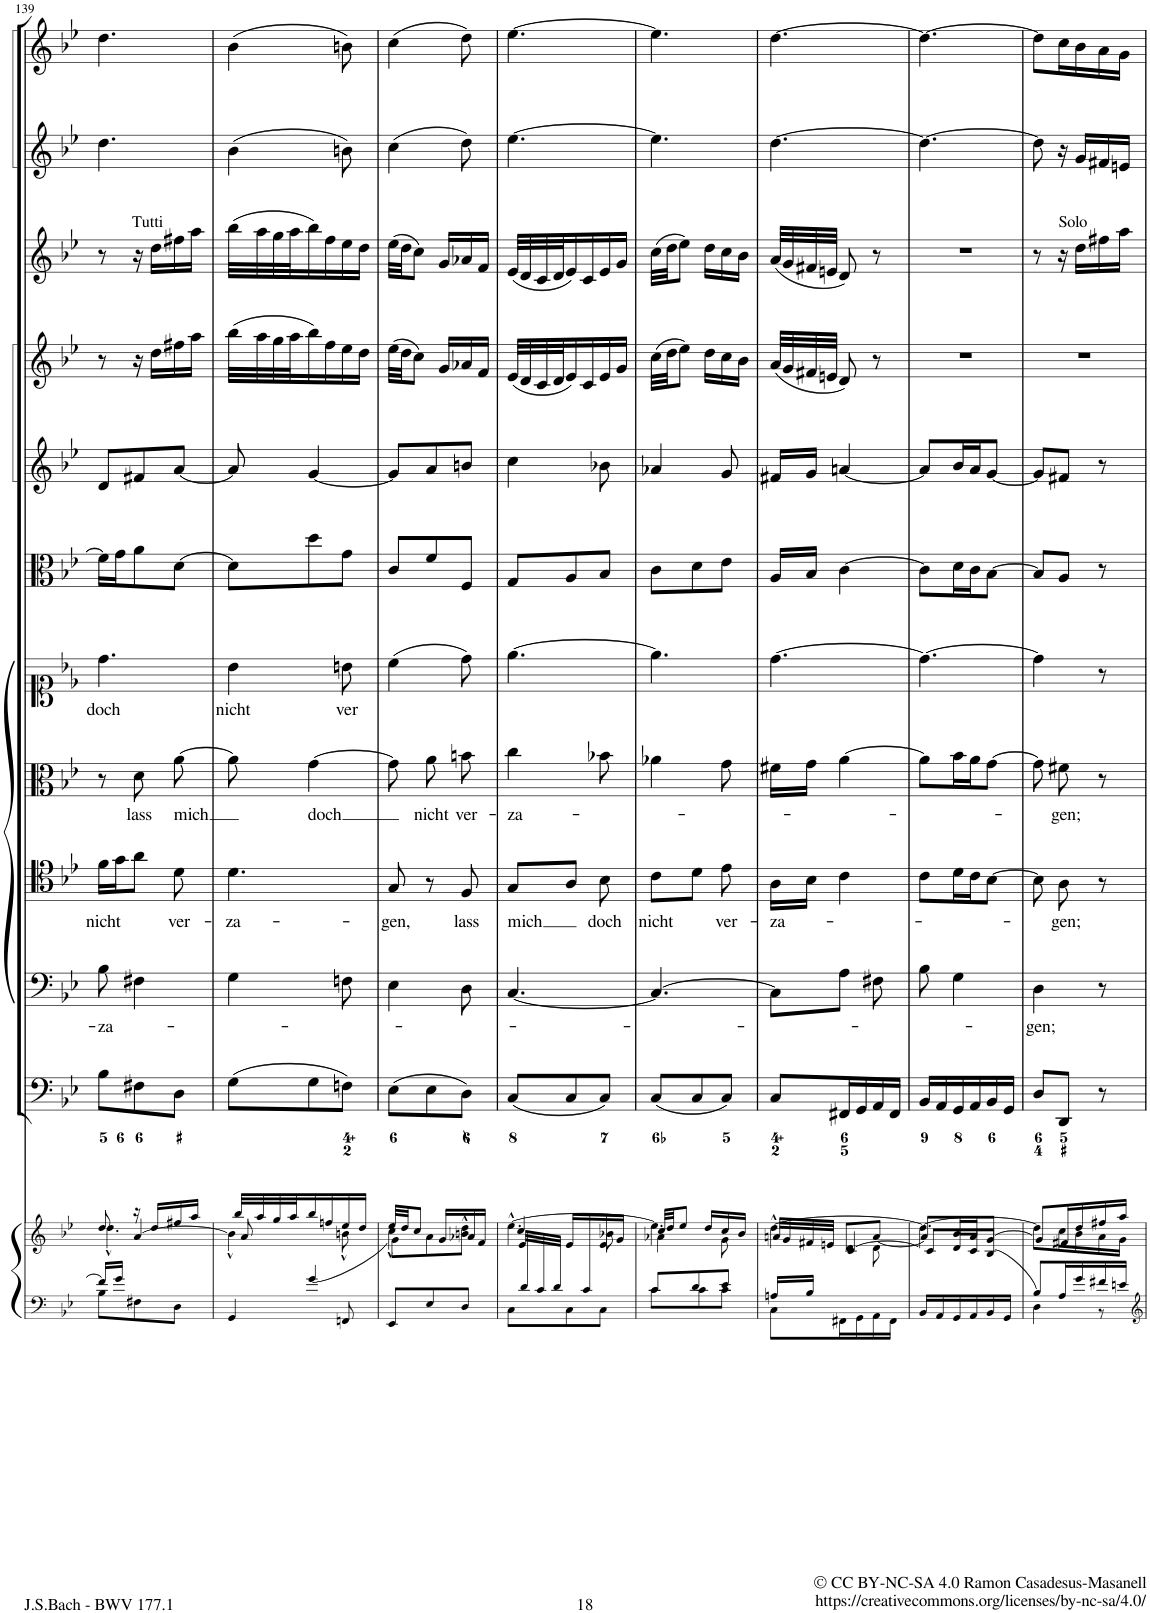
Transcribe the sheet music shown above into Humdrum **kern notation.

**kern	**kern	**kern	**kern	**text	**kern	**text	**kern	**text	**kern	**text	**kern	**kern	**kern	**kern	**kern	**kern
*part12	*part12	*part11	*part10	*part10	*part9	*part9	*part8	*part8	*part7	*part7	*part6	*part5	*part4	*part3	*part2	*part1
*staff13	*staff12	*staff11	*staff10	*staff10	*staff9	*staff9	*staff8	*staff8	*staff7	*staff7	*staff6	*staff5	*staff4	*staff3	*staff2	*staff1
*I"Piano reduction	*	*I"Continuo	*I"Basso	*	*I"Tenore	*	*I"Alto	*	*I"Soprano	*	*I"Viola	*I"Violino II	*I"Violino I	*I"Violino concertante	*I"Oboe II	*I"Oboe I
*I'Pno	*	*	*	*	*	*	*	*	*	*	*I'Vla	*I'Vln	*I'Vln	*I'Vln	*I'Ob	*I'Ob
!!LO:PB:g=z
*clefF4	*clefG2	*clefF4	*clefF4	*	*clefC4	*	*clefC3	*	*clefC1	*	*clefC3	*clefG2	*clefG2	*clefG2	*clefG2	*clefG2
*k[b-e-]	*k[b-e-]	*k[b-e-]	*k[b-e-]	*	*k[b-e-]	*	*k[b-e-]	*	*k[b-e-]	*	*k[b-e-]	*k[b-e-]	*k[b-e-]	*k[b-e-]	*k[b-e-]	*k[b-e-]
*M3/8	*M3/8	*M3/8	*M3/8	*	*M3/8	*	*M3/8	*	*M3/8	*	*M3/8	*M3/8	*M3/8	*M3/8	*M3/8	*M3/8
=139	=139	=139	=139	=139	=139	=139	=139	=139	=139	=139	=139	=139	=139	=139	=139	=139
*^	*^	*	*	*	*	*	*	*	*	*	*	*	*	*	*	*
*	*	*	*^	*	*	*	*	*	*	*	*	*	*	*	*	*	*	*
!	!	!	!	!	!	!	!LO:LY:b	!	!LO:LY:b	!	!	!	!LO:LY:b	!	!	!	!	!	!
16f/LL]	8B-\L	8dd/	4.dd^^\	8ryy	8B-\L	8B-\	-za-	16f\LL	nicht	8r	.	4.dd\	doch	16f\LL]	8d/L	8r	8r	4.dd\	4.dd\
16g/JJ	.	.	.	.	.	.	.	16g\J	.	.	.	.	.	16g\J	.	.	.	.	.
!	!	!	!	!	!	!	!	!	!	!	!LO:LY:b	!	!	!	!	!	!	!	!
4ryy	8F#X\	16r	.	[4a/	8F#X\	4F#X\	.	8a\J	.	8d\	lass	.	.	8a\	8f#X/	16r	16r	.	.
!	!	!	!	!	!	!	!	!	!	!	!	!	!	!	!	!	!LO:TX:a:t=Tutti	!	!
.	.	16dd/LL	.	.	.	.	.	.	.	.	.	.	.	.	.	16dd\LL	16dd\LL	.	.
!	!	!	!	!	!	!	!	!	!LO:LY:b	!	!LO:LY:b	!	!	!	!	!	!	!	!
.	8D\J	16ff#X/	.	.	8D\J	.	.	8d\	ver-	[8a\	mich	.	.	[8d\J	[8a/J	16ff#X\	16ff#X\	.	.
.	.	16aa/JJ	.	.	.	.	.	.	.	.	.	.	.	.	.	16aa\JJ	16aa\JJ	.	.
=140	=140	=140	=140	=140	=140	=140	=140	=140	=140	=140	=140	=140	=140	=140	=140	=140	=140	=140	=140
!	!	!	!	!	!	!	!	!	!LO:LY:b	!	!	!	!LO:LY:b	!	!	!	!	!	!
8ryy	4GG/	32bb-/LLL	4b-^^\	8a/]	(8G\L	4G\	.	4.d\	-za-	8a\]	.	4b-\	nicht	8d\L]	8a/]	(32bb-\LLL	(32bb-\LLL	(4b-\	(4b-\
.	.	32aa/	.	.	.	.	.	.	.	.	.	.	.	.	.	32aa\	32aa\	.	.
.	.	32gg/	.	.	.	.	.	.	.	.	.	.	.	.	.	32gg\	32gg\	.	.
.	.	32aa/J	.	.	.	.	.	.	.	.	.	.	.	.	.	32aa\J	32aa\J	.	.
!	!	!	!	!	!	!	!	!	!	!	!LO:LY:b	!	!	!	!	!	!	!	!
[<4g/	.	16bb-/	.	4ryy	8G\	.	.	.	.	[4g\	doch	.	.	8dd\	[4g/	16bb-\)	16bb-\)	.	.
.	.	16ffn/	.	.	.	.	.	.	.	.	.	.	.	.	.	16ff\	16ff\	.	.
!	!	!	!	!	!	!	!	!	!	!	!	!	!LO:LY:b	!	!	!	!	!	!
.	8FFn/	16ee-/	8bn^^\	.	8Fn\J)	8Fn\	.	.	.	.	.	8bn\	ver	8g\J	.	16ee-\	16ee-\	8bn\)	8bn\)
.	.	16dd/JJ	.	.	.	.	.	.	.	.	.	.	.	.	.	16dd\JJ	16dd\JJ	.	.
*v	*v	*	*	*	*	*	*	*	*	*	*	*	*	*	*	*	*	*	*
=141	=141	=141	=141	=141	=141	=141	=141	=141	=141	=141	=141	=141	=141	=141	=141	=141	=141	=141
!	!	!	!	!	!	!	!	!LO:LY:b	!	!	!	!	!	!	!	!	!	!
8EE-/L	32ee-/LLL	4cc^^\	8g\L]	(8E-\L	4E-\	.	8G/	-gen,	8g\]	.	(4cc\	.	8c/L	8g/L]	(32ee-\LLL	(32ee-\LLL	(4cc\	(4cc\
.	32dd/JJ	.	.	.	.	.	.	.	.	.	.	.	.	.	32dd\JJ	32dd\JJ	.	.
.	8cc/J	.	.	.	.	.	.	.	.	.	.	.	.	.	8cc\J)	8cc\J)	.	.
!	!	!	!	!	!	!	!	!	!	!LO:LY:b	!	!	!	!	!	!	!	!
8E-/	.	.	8a\	8E-\	.	.	8r	.	8a\	nicht	.	.	8f/	8a/	.	.	.	.
.	16g/LL	.	.	.	.	.	.	.	.	.	.	.	.	.	16g/LL	16g/LL	.	.
!	!	!	!	!	!	!	!	!LO:LY:b	!	!LO:LY:b	!	!	!	!	!	!	!	!
8D/J	16a-X/	8ryy	8bn\^^ 8dd\^^J	8D\J)	8D\	.	8F/	lass	8bn\	ver-	8dd\)	.	8F/J	8bn/J	16a-X/	16a-X/	8dd\)	8dd\)
.	16f/JJ	.	.	.	.	.	.	.	.	.	.	.	.	.	16f/JJ	16f/JJ	.	.
=142	=142	=142	=142	=142	=142	=142	=142	=142	=142	=142	=142	=142	=142	=142	=142	=142	=142	=142
*^	*	*	*	*	*	*	*	*	*	*	*	*	*	*	*	*	*	*
!	!	!	!	!	!	!	!	!	!LO:LY:b	!	!LO:LY:b	!	!	!	!	!	!	!	!
32ryy	8C\L	4cc/	[>4.ee-^^\	32e-/LLL	(8C/L	[4.C/	.	8G/L	mich	4cc\	-za-	[4.ee-\	.	8G/L	4cc\	(32e-/LLL	(32e-/LLL	[4.ee-\	[4.ee-\
32d/	.	.	.	16.ryy	.	.	.	.	.	.	.	.	.	.	.	32d/	32d/	.	.
32c/	.	.	.	.	.	.	.	.	.	.	.	.	.	.	.	32c/	32c/	.	.
32d/JJJ	.	.	.	.	.	.	.	.	.	.	.	.	.	.	.	32d/J	32d/J	.	.
16ryy	8C\	.	.	16e-/LL	8C/	.	.	8A/J	.	.	.	.	.	8A/	.	16e-/)	16e-/)	.	.
16c/	.	.	.	16ryy	.	.	.	.	.	.	.	.	.	.	.	16c/	16c/	.	.
!	!	!	!	!	!	!	!	!	!LO:LY:b	!	!	!	!	!	!	!	!	!	!
8ryy	8C\J	8b-X\	.	16e-/	8C/J)	.	.	8B-\	doch	8b-X\	.	.	.	8B-/J	8b-X\	16e-/	16e-/	.	.
.	.	.	.	16g/JJ	.	.	.	.	.	.	.	.	.	.	.	16g/JJ	16g/JJ	.	.
=143	=143	=143	=143	=143	=143	=143	=143	=143	=143	=143	=143	=143	=143	=143	=143	=143	=143	=143	=143
!	!	!	!	!	!	!	!	!	!LO:LY:b	!	!	!	!	!	!	!	!	!	!
8c/L	8c\L	32cc/LLL	4.ee-\]	4a-X\	(8C/L	4.C/_	.	8c\L	nicht	4a-X\	.	4.ee-\]	.	8c\L	4a-X/	(32cc\LLL	(32cc\LLL	4.ee-\]	4.ee-\]
.	.	32dd/JJ	.	.	.	.	.	.	.	.	.	.	.	.	.	32dd\JJ	32dd\JJ	.	.
.	.	8ee-/J	.	.	.	.	.	.	.	.	.	.	.	.	.	8ee-\J)	8ee-\J)	.	.
8d/	8c\	.	.	.	8C/	.	.	8d\J	.	.	.	.	.	8d\	.	.	.	.	.
.	.	16dd/LL	.	.	.	.	.	.	.	.	.	.	.	.	.	16dd\LL	16dd\LL	.	.
!	!	!	!	!	!	!	!	!	!LO:LY:b	!	!	!	!	!	!	!	!	!	!
8e-/J	8c\J	16cc/	.	8g\	8C/J)	.	.	8e-\	ver-	8g\	.	.	.	8e-\J	8g/	16cc\	16cc\	.	.
.	.	16b-/JJ	.	.	.	.	.	.	.	.	.	.	.	.	.	16b-\JJ	16b-\JJ	.	.
=144	=144	=144	=144	=144	=144	=144	=144	=144	=144	=144	=144	=144	=144	=144	=144	=144	=144	=144	=144
!	!	!	!	!	!	!	!	!	!LO:LY:b	!	!	!	!	!	!	!	!	!	!
16An/LL	8C\L	32an/LLL	[>4dd^^\	8ryy	8C/L	8C\L]	.	16A\LL	-za-	16f#X\LL	.	[4.dd\	.	16A/LL	16f#X/LL	(32a/LLL	(32a/LLL	[4.dd\	[4.dd\
.	.	32g/	.	.	.	.	.	.	.	.	.	.	.	.	.	32g/	32g/	.	.
16B-/JJ	.	32f#X/	.	.	.	.	.	16B-\JJ	.	16g\JJ	.	.	.	16B-/JJ	16g/JJ	32f#X/	32f#X/	.	.
.	.	32en/JJJ	.	.	.	.	.	.	.	.	.	.	.	.	.	32en/JJJ	32en/JJJ	.	.
4ryy	16FF#X\L	8d/L	.	[4c/	16FF#X/L	8A\J	.	4c\	.	[4a\	.	.	.	[4c\	[4an/	8d/)	8d/)	.	.
.	16GG\	.	.	.	16GG/	.	.	.	.	.	.	.	.	.	.	.	.	.	.
.	16AA\	[<8a/J	8d\	.	16AA/	8F#X\	.	.	.	.	.	.	.	.	.	8r	8r	.	.
.	16FF#\JJ	.	.	.	16FF#/JJ	.	.	.	.	.	.	.	.	.	.	.	.	.	.
*v	*v	*	*	*	*	*	*	*	*	*	*	*	*	*	*	*	*	*	*
=145	=145	=145	=145	=145	=145	=145	=145	=145	=145	=145	=145	=145	=145	=145	=145	=145	=145	=145
16BB-/LL	8a/L]	4.dd\_	8c/L]	16BB-/LL	8B-\	.	8c\L	.	8a\L]	.	4.dd\_	.	8c\L]	8a/L]	4.r	4.r	4.dd\_	4.dd\_
16AA/	.	.	.	16AA/	.	.	.	.	.	.	.	.	.	.	.	.	.	.
16GG/	16b-/L	.	16d/L	16GG/	4G\	.	16d\L	.	16b-\L	.	.	.	16d\L	16b-/L	.	.	.	.
16AA/	16a/J	.	16c/J	16AA/	.	.	16c\J	.	16a\J	.	.	.	16c\J	16a/J	.	.	.	.
16BB-/	[8g/J	.	[>8B-/J	16BB-/	.	.	[8B-\J	.	[8g\J	.	.	.	[8B-\J	[8g/J	.	.	.	.
16GG/JJ	.	.	.	16GG/JJ	.	.	.	.	.	.	.	.	.	.	.	.	.	.
*	*	*v	*v	*	*	*	*	*	*	*	*	*	*	*	*	*	*	*
=146	=146	=146	=146	=146	=146	=146	=146	=146	=146	=146	=146	=146	=146	=146	=146	=146	=146
*^	*	*	*	*	*	*	*	*	*	*	*	*	*	*	*	*	*
!	!	!	!	!	!	!LO:LY:b	!	!	!	!	!	!	!	!	!	!	!	!
8B-/L]	4D\	8g/L]	8dd\L]	8D/L	4D\	-gen;	8B-\]	.	8g\]	.	4dd\]	.	8B-/L]	8g/L]	4.r	8r	8dd\]	8dd\L]
!	!	!	!	!	!	!	!	!LO:LY:b	!	!LO:LY:b	!	!	!	!	!	!	!	!
16A/L	.	16f#X/L	16cc\L	8DD/J	.	.	8A\	-gen;	8f#X\	-gen;	.	.	8A/J	8f#X/J	.	16r	16r	16cc\L
!	!	!	!	!	!	!	!	!	!	!	!	!	!	!	!	!LO:TX:a:t=Solo	!	!
16g/	.	16dd/	16b-\	.	.	.	.	.	.	.	.	.	.	.	.	16dd\LL	16g/LL	16b-\
16f#X/	8r	16ff#X/	16a\	8r	8r	.	8r	.	8r	.	8r	.	8r	8r	.	16ff#X\	16f#X/	16a\
16en/JJ	.	16aa/JJ	16g\JJ	.	.	.	.	.	.	.	.	.	.	.	.	16aa\JJ	16en/JJ	16g\JJ
*v	*v	*	*	*	*	*	*	*	*	*	*	*	*	*	*	*	*	*
*	*v	*v	*	*	*	*	*	*	*	*	*	*	*	*	*	*	*
=	=	=	=	=	=	=	=	=	=	=	=	=	=	=	=	=
*-	*-	*-	*-	*-	*-	*-	*-	*-	*-	*-	*-	*-	*-	*-	*-	*-
